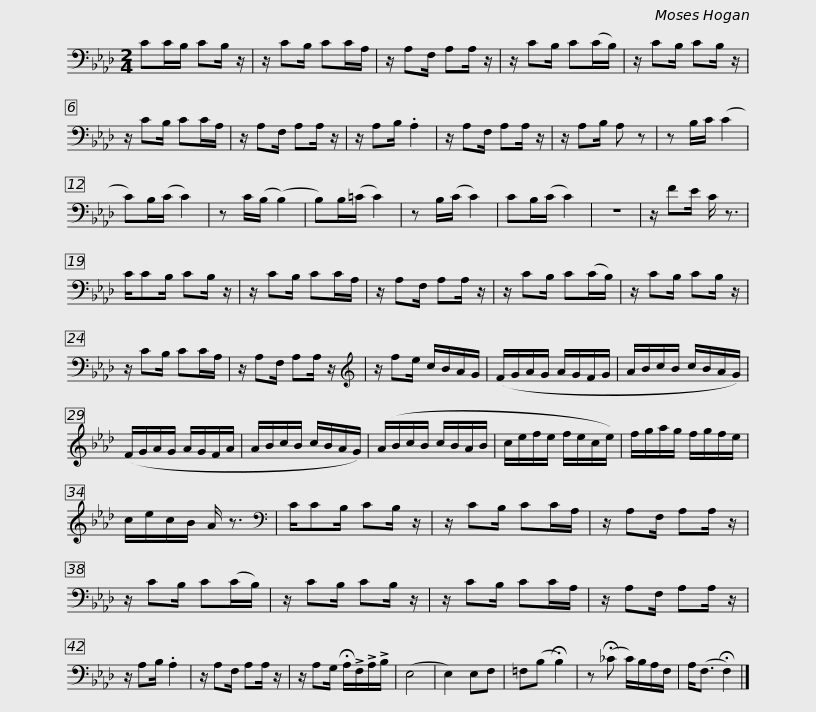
X:1
L:1/8
M:2/4
I:linebreak $
K:Ab
V:1 bass
V:1
 CC/B,/ CB,/ z/ | z/ CB,/ CC/A,/ | z/ A,F,/ A,A,/ z/ | z/ CB,/ C(C/B,/) | z/ CB,/ CB,/ z/ | %5
 z/ CB,/ CC/A,/ |$ z/ A,F,/ A,A,/ z/ | z/ A,B,/ .A,2 | z/ A,F,/ A,A,/ z/ | z/ A,B,/ A, z | %10
 z B,/C/ (C2 | C)B,/(C/ C2) | z C/(B,/ (B,2) | B,)B,/(=C/ C2) | z B,/(C/ C2) |$ %15
 CB,/(C/ C2) | z4 | z/ FE/ C/ z3/2 | C/CB,/ CB,/ z/ | z/ CB,/ CC/A,/ | %20
 z/ A,F,/ A,A,/ z/ | z/ CB,/ C(C/B,/) |$ z/ CB,/ CB,/ z/ | z/ CB,/ CC/A,/ | z/ A,F,/ A,A,/ z/ | %25
[K:Ab][K:treble] z/ fe/ c/B/A/G/ | (F/G/A/G/ A/G/F/G/ | A/B/c/B/ c/B/A/G/) |$ (F/G/A/G/ A/G/F/A/ | A/B/c/B/ c/B/A/G/) | %30
 (A/B/c/B/ c/B/A/B/ | c/e/f/e/ f/e/c/e/) | f/g/a/g/ f/g/f/e/ | c/e/c/B/ A/ z3/2 |$[K:Ab][K:bass] C/CB,/ CB,/ z/ | %35
 z/ CB,/ CC/A,/ | z/ A,F,/ A,A,/ z/ | z/ CB,/ C(C/B,/) | z/ CB,/ CB,/ z/ | z/ CB,/ CC/A,/ |$ %40
 z/ A,F,/ A,A,/ z/ | z/ A,B,/ .A,2 | z/ A,F,/ A,A,/ z/ | z/ A,G,/ !fermata!A,/!>!F,/!>!A,/!>!B,/ | (E,4 | %45
 E,2) E,F, | =F,(B, !fermata!B,2) | z (!fermata!_C C/)B,/A,/F,/ | A,<(F, !fermata!F,2) |] %49
